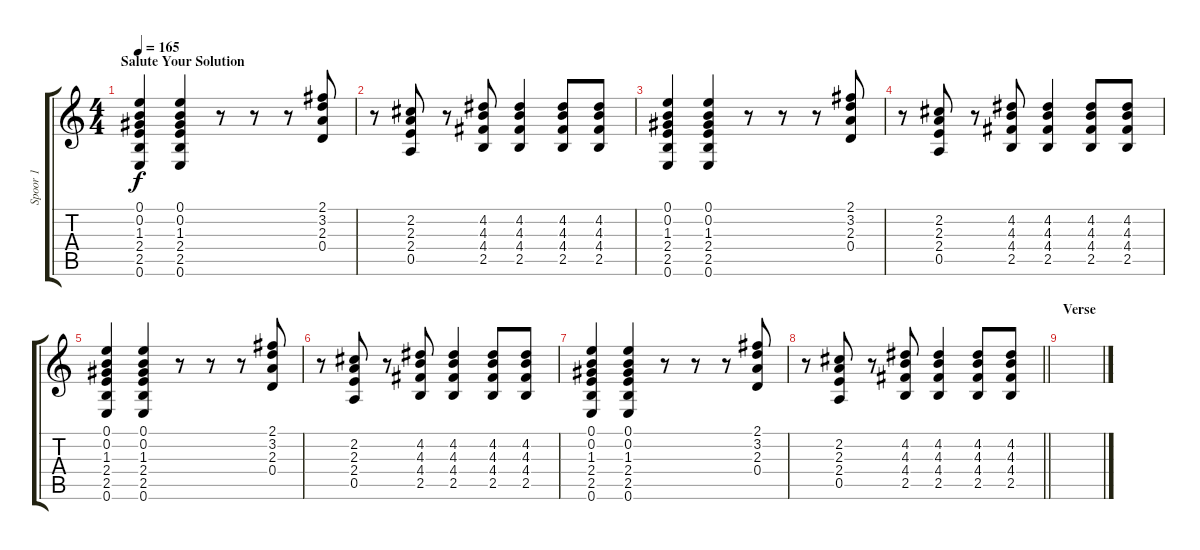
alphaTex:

\track ("Spoor 1" "Spoor 1") {instrument overdrivenguitar}
\staff {score tabs}
\tuning (E4 B3 G3 D3 A2 E2) {hide}
\ts (4 4)
\section ("" "Salute Your Solution")
\tempo 165
\clef g2
\ks c
(0.1 0.2 1.3 2.4 2.5 0.6).4{dy f} (0.1 0.2 1.3 2.4 2.5 0.6).4 r.8 r.8 r.8 (2.1 3.2 2.3 0.4).8 |
r.8 (2.2 2.3 2.4 0.5).8 r.8 (4.2 4.3 4.4 2.5).8 (4.2 4.3 4.4 2.5).4 (4.2 4.3 4.4 2.5).8 (4.2 4.3 4.4 2.5).8 |
(0.1 0.2 1.3 2.4 2.5 0.6).4 (0.1 0.2 1.3 2.4 2.5 0.6).4 r.8 r.8 r.8 (2.1 3.2 2.3 0.4).8 |
r.8 (2.2 2.3 2.4 0.5).8 r.8 (4.2 4.3 4.4 2.5).8 (4.2 4.3 4.4 2.5).4 (4.2 4.3 4.4 2.5).8 (4.2 4.3 4.4 2.5).8 |
(0.1 0.2 1.3 2.4 2.5 0.6).4 (0.1 0.2 1.3 2.4 2.5 0.6).4 r.8 r.8 r.8 (2.1 3.2 2.3 0.4).8 |
r.8 (2.2 2.3 2.4 0.5).8 r.8 (4.2 4.3 4.4 2.5).8 (4.2 4.3 4.4 2.5).4 (4.2 4.3 4.4 2.5).8 (4.2 4.3 4.4 2.5).8 |
(0.1 0.2 1.3 2.4 2.5 0.6).4 (0.1 0.2 1.3 2.4 2.5 0.6).4 r.8 r.8 r.8 (2.1 3.2 2.3 0.4).8 |
\barLineRight lightlight
r.8 (2.2 2.3 2.4 0.5).8 r.8 (4.2 4.3 4.4 2.5).8 (4.2 4.3 4.4 2.5).4 (4.2 4.3 4.4 2.5).8 (4.2 4.3 4.4 2.5).8 |
\section ("" "Verse")
